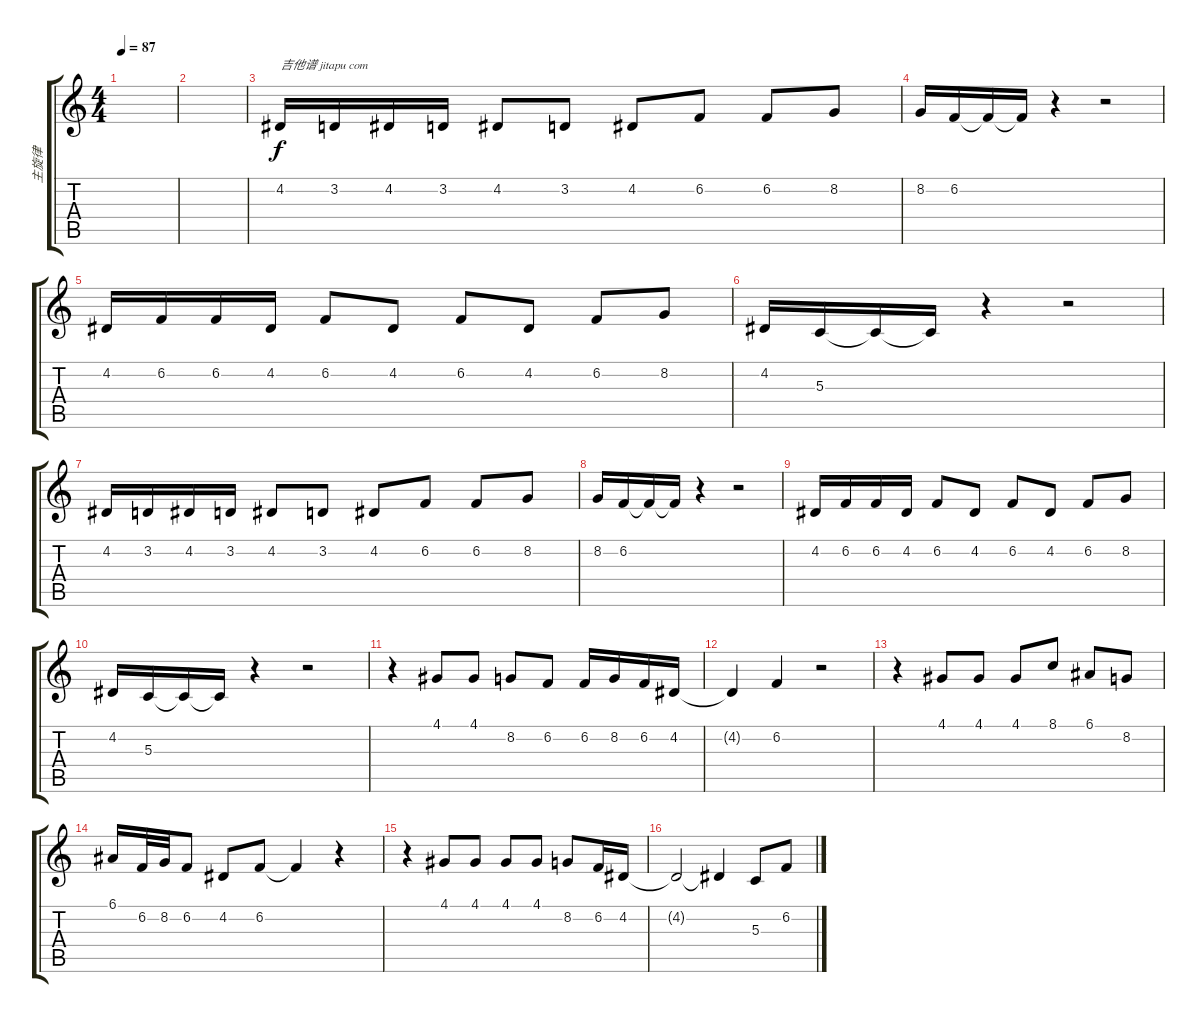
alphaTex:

\track ("主旋律" "主旋律") {instrument sopranosax}
\staff {score tabs}
\tuning (E4 B3 G3 D3 A2 E2) {hide}
\ts (4 4)
\tempo 87
\clef g2
\ks c
|
|
4.2.16{txt "吉他谱 jitapu com"} 3.2.16 4.2.16 3.2.16 4.2.8 3.2.8 4.2.8 6.2.8 6.2.8 8.2.8 |
8.2.16 6.2.16 6.2{t}.16 6.2{t}.16 r.4 r.2 |
4.2.16 6.2.16 6.2.16 4.2.16 6.2.8 4.2.8 6.2.8 4.2.8 6.2.8 8.2.8 |
4.2.16 5.3.16 5.3{t}.16 5.3{t}.16 r.4 r.2 |
4.2.16 3.2.16 4.2.16 3.2.16 4.2.8 3.2.8 4.2.8 6.2.8 6.2.8 8.2.8 |
8.2.16 6.2.16 6.2{t}.16 6.2{t}.16 r.4 r.2 |
4.2.16 6.2.16 6.2.16 4.2.16 6.2.8 4.2.8 6.2.8 4.2.8 6.2.8 8.2.8 |
4.2.16 5.3.16 5.3{t}.16 5.3{t}.16 r.4 r.2 |
r.4 4.1.8 4.1.8 8.2.8 6.2.8 6.2.16 8.2.16 6.2.16 4.2.16 |
4.2{t}.4 6.2.4 r.2 |
r.4 4.1.8 4.1.8 4.1.8 8.1.8 6.1.8 8.2.8 |
6.1.16 6.2.32 8.2.32 6.2.8 4.2.8 6.2.8 6.2{t}.4 r.4 |
r.4 4.1.8 4.1.8 4.1.8 4.1.8 8.2.8 6.2.16 4.2.16 |
4.2{t}.2 4.2{t}.4 5.3.8 6.2.8
